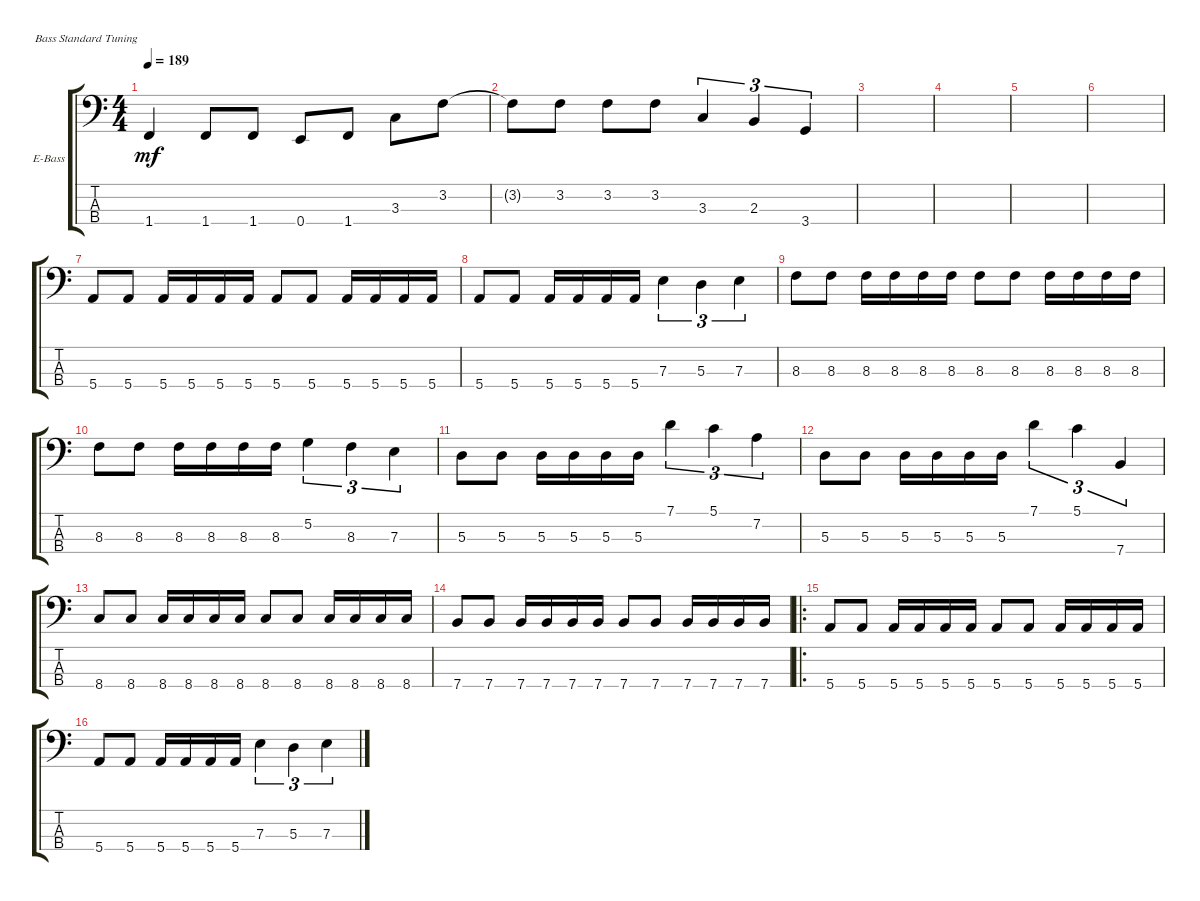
\defaultSystemsLayout 4
\bracketExtendMode groupsimilarinstruments
\firstSystemTrackNameOrientation horizontal
\otherSystemsTrackNameOrientation horizontal
\track ("Electric Bass" "E-Bass") {instrument electricbassfinger}
\staff {score tabs}
\tuning (G2 D2 A1 E1)
\ts (4 4)
\tempo 189
\clef f4
\ks c
1.4.4{dy mf} 1.4.8 1.4.8 0.4.8 1.4.8 3.3.8 3.2.8 |
3.2{t}.8 3.2.8 3.2.8 3.2.8 3.3.4{tu (3 2)} 2.3.4{tu (3 2)} 3.4.4{tu (3 2)} |
|
|
|
|
5.4.8 5.4.8 5.4.16 5.4.16 5.4.16 5.4.16 5.4.8 5.4.8 5.4.16 5.4.16 5.4.16 5.4.16 |
5.4.8 5.4.8 5.4.16 5.4.16 5.4.16 5.4.16 7.3.4{tu (3 2)} 5.3.4{tu (3 2)} 7.3.4{tu (3 2)} |
8.3.8 8.3.8 8.3.16 8.3.16 8.3.16 8.3.16 8.3.8 8.3.8 8.3.16 8.3.16 8.3.16 8.3.16 |
8.3.8 8.3.8 8.3.16 8.3.16 8.3.16 8.3.16 5.2.4{tu (3 2)} 8.3.4{tu (3 2)} 7.3.4{tu (3 2)} |
5.3.8 5.3.8 5.3.16 5.3.16 5.3.16 5.3.16 7.1.4{tu (3 2)} 5.1.4{tu (3 2)} 7.2.4{tu (3 2)} |
5.3.8 5.3.8 5.3.16 5.3.16 5.3.16 5.3.16 7.1.4{tu (3 2)} 5.1.4{tu (3 2)} 7.4.4{tu (3 2)} |
8.4.8 8.4.8 8.4.16 8.4.16 8.4.16 8.4.16 8.4.8 8.4.8 8.4.16 8.4.16 8.4.16 8.4.16 |
7.4.8 7.4.8 7.4.16 7.4.16 7.4.16 7.4.16 7.4.8 7.4.8 7.4.16 7.4.16 7.4.16 7.4.16 |
\ro
5.4.8 5.4.8 5.4.16 5.4.16 5.4.16 5.4.16 5.4.8 5.4.8 5.4.16 5.4.16 5.4.16 5.4.16 |
5.4.8 5.4.8 5.4.16 5.4.16 5.4.16 5.4.16 7.3.4{tu (3 2)} 5.3.4{tu (3 2)} 7.3.4{tu (3 2)}
